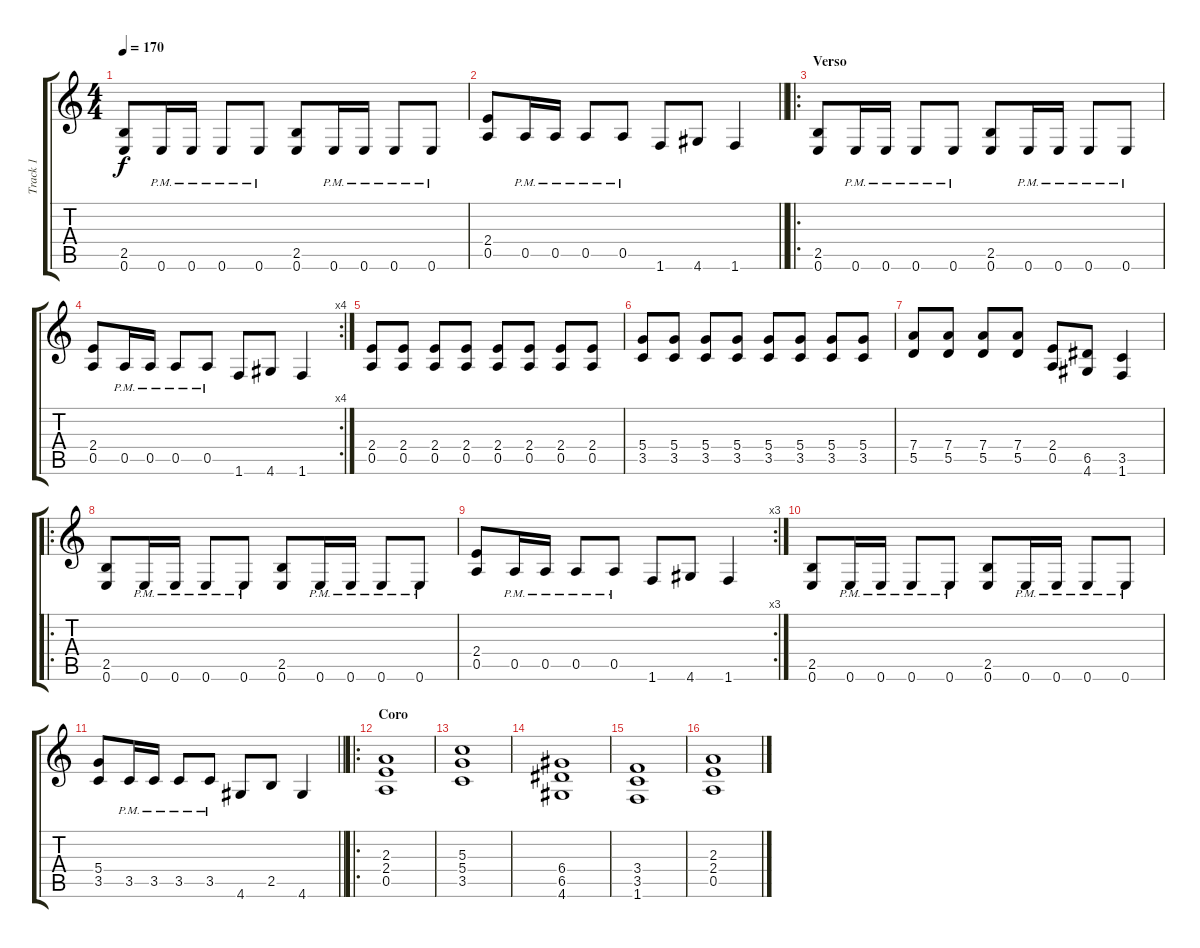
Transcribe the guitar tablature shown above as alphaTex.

\track ("Track 1" "Track 1") {instrument distortionguitar}
\staff {score tabs}
\tuning (E4 B3 G3 D3 A2 E2) {hide}
\ts (4 4)
\tempo 170
\clef g2
\ks c
(2.5 0.6).8{dy f} 0.6{pm}.16 0.6{pm}.16 0.6{pm}.8 0.6{pm}.8 (2.5 0.6).8 0.6{pm}.16 0.6{pm}.16 0.6{pm}.8 0.6{pm}.8 |
\barLineRight lightlight
(2.4 0.5).8 0.5{pm}.16 0.5{pm}.16 0.5{pm}.8 0.5{pm}.8 1.6.8 4.6.8 1.6.4 |
\ro
\section ("" "Verso")
(2.5 0.6).8 0.6{pm}.16 0.6{pm}.16 0.6{pm}.8 0.6{pm}.8 (2.5 0.6).8 0.6{pm}.16 0.6{pm}.16 0.6{pm}.8 0.6{pm}.8 |
\rc 4
(2.4 0.5).8 0.5{pm}.16 0.5{pm}.16 0.5{pm}.8 0.5{pm}.8 1.6.8 4.6.8 1.6.4 |
(2.4 0.5).8 (2.4 0.5).8 (2.4 0.5).8 (2.4 0.5).8 (2.4 0.5).8 (2.4 0.5).8 (2.4 0.5).8 (2.4 0.5).8 |
(5.4 3.5).8 (5.4 3.5).8 (5.4 3.5).8 (5.4 3.5).8 (5.4 3.5).8 (5.4 3.5).8 (5.4 3.5).8 (5.4 3.5).8 |
(7.4 5.5).8 (7.4 5.5).8 (7.4 5.5).8 (7.4 5.5).8 (2.4 0.5).8 (6.5 4.6).8 (3.5 1.6).4 |
\ro
(2.5 0.6).8 0.6{pm}.16 0.6{pm}.16 0.6{pm}.8 0.6{pm}.8 (2.5 0.6).8 0.6{pm}.16 0.6{pm}.16 0.6{pm}.8 0.6{pm}.8 |
\rc 3
(2.4 0.5).8 0.5{pm}.16 0.5{pm}.16 0.5{pm}.8 0.5{pm}.8 1.6.8 4.6.8 1.6.4 |
(2.5 0.6).8 0.6{pm}.16 0.6{pm}.16 0.6{pm}.8 0.6{pm}.8 (2.5 0.6).8 0.6{pm}.16 0.6{pm}.16 0.6{pm}.8 0.6{pm}.8 |
\barLineRight lightlight
(5.4 3.5).8 3.5{pm}.16 3.5{pm}.16 3.5{pm}.8 3.5{pm}.8 4.6.8 2.5.8 4.6.4 |
\ro
\section ("" "Coro")
(2.3 2.4 0.5).1 |
(5.3 5.4 3.5).1 |
(6.4 6.5 4.6).1 |
(3.4 3.5 1.6).1 |
(2.3 2.4 0.5).1
